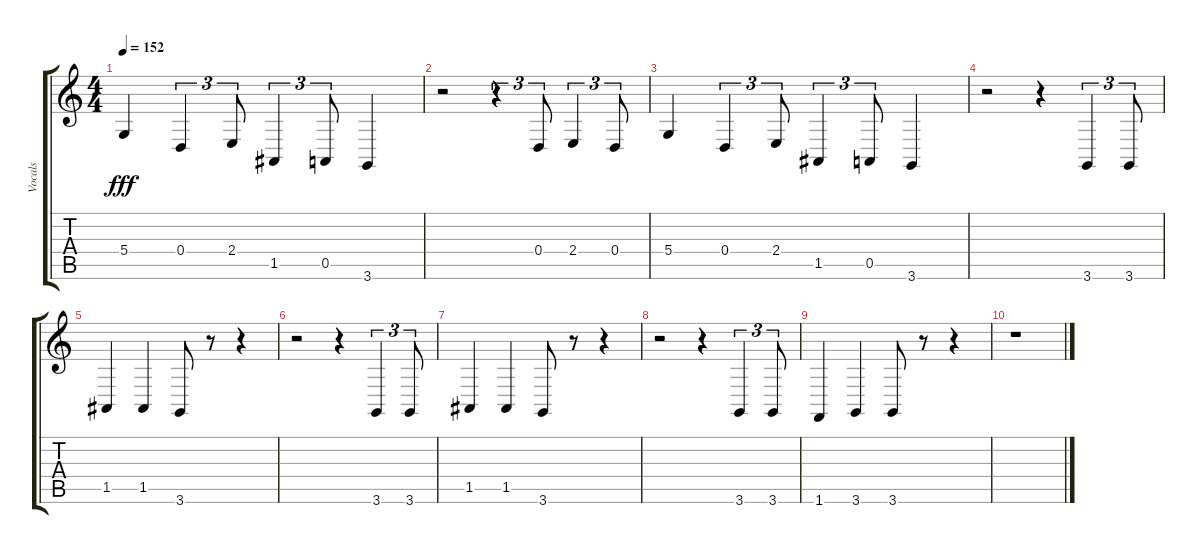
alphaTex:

\track ("Vocals" "Vocals") {instrument baritonesax}
\staff {score tabs}
\tuning (E4 B3 G3 D3 A2 E2) {hide}
\ts (4 4)
\tempo 152
\clef g2
\ks c
5.4.4{dy fff} 0.4.4{tu (3 2)} 2.4.8{tu (3 2)} 1.5.4{tu (3 2)} 0.5.8{tu (3 2)} 3.6.4 |
r.2 r.4{tu (3 2)} 0.4.8{tu (3 2)} 2.4.4{tu (3 2)} 0.4.8{tu (3 2)} |
5.4.4 0.4.4{tu (3 2)} 2.4.8{tu (3 2)} 1.5.4{tu (3 2)} 0.5.8{tu (3 2)} 3.6.4 |
r.2 r.4 3.6.4{tu (3 2)} 3.6.8{tu (3 2)} |
1.5.4 1.5.4 3.6.8 r.8 r.4 |
r.2 r.4 3.6.4{tu (3 2)} 3.6.8{tu (3 2)} |
1.5.4 1.5.4 3.6.8 r.8 r.4 |
r.2 r.4 3.6.4{tu (3 2)} 3.6.8{tu (3 2)} |
1.6.4 3.6.4 3.6.8 r.8 r.4 |
r.1
